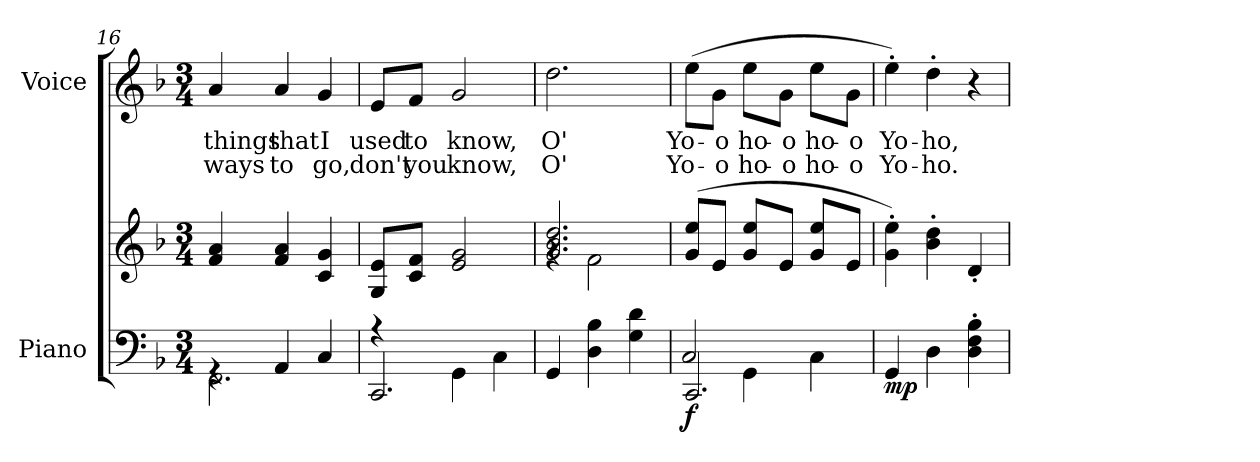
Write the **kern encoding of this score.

**kern	**kern	**dynam	**kern	**text	**text
*part2	*part2	*part2	*part1	*part1	*part1
*staff3	*staff2	*staff2/3	*staff1	*staff1	*staff1
*I"Piano	*	*	*I"Voice	*	*
*I'Pno	*	*	*	*	*
*clefF4	*clefG2	*	*clefG2	*	*
*k[b-]	*k[b-]	*	*k[b-]	*	*
*M3/4	*M3/4	*	*M3/4	*	*
=16	=16	=16	=16	=16	=16
*^	*	*	*	*	*
!	!	!	!	!	!LO:LY:b	!LO:LY:b
4rGG	2.FF\	4f/ 4a/	.	4a/	things	ways
!	!	!	!	!	!LO:LY:b	!LO:LY:b
4AA/	.	4f/ 4a/	.	4a/	that	to
!	!	!	!	!	!LO:LY:b	!LO:LY:b
4C/	.	4c/ 4g/	.	4g/	I	go,
=17	=17	=17	=17	=17	=17	=17
!	!	!	!	!	!LO:LY:b	!LO:LY:b
2.CC/	4rA	8G/ 8e/L	.	8e/L	used	don't
!	!	!	!	!	!LO:LY:b	!LO:LY:b
.	.	8c/ 8f/J	.	8f/J	to	you
!	!	!	!	!	!LO:LY:b	!LO:LY:b
.	4GG\	2e/ 2g/	.	2g/	know,	know,
.	4C\	.	.	.	.	.
=18	=18	=18	=18	=18	=18	=18
*	*	*^	*	*	*	*
!	!	!	!	!	!	!LO:LY:b	!LO:LY:b
*v	*v	*	*	*	*	*	*
4GG/	2.g/ 2.b-/ 2.dd/	4rg	.	2.dd\	O'	O'
4D\ 4B-\	.	2f\	.	.	.	.
4G\ 4d\	.	.	.	.	.	.
*	*v	*v	*	*	*	*
!!LO:PB:g=z
=19	=19	=19	=19	=19	=19
*^	*	*	*	*	*
*	*^	*	*	*	*	*
!	!	!	!	!LO:DY:b=2	!	!LO:LY:b	!LO:LY:b
2.CC/	4ryy	2C/	(<8g/ 8ee/L	f	(>8ee\L	Yo-	Yo-
!	!	!	!	!	!	!LO:LY:b	!LO:LY:b
.	.	.	8e/J	.	8g\J	-o	-o
!	!	!	!	!	!	!LO:LY:b	!LO:LY:b
.	4GG\	.	8g/ 8ee/L	.	8ee\L	ho-	ho-
!	!	!	!	!	!	!LO:LY:b	!LO:LY:b
.	.	.	8e/J	.	8g\J	-o	-o
!	!	!	!	!	!	!LO:LY:b	!LO:LY:b
.	4C\	4ryy	8g/ 8ee/L	.	8ee\L	ho-	ho-
!	!	!	!	!	!	!LO:LY:b	!LO:LY:b
.	.	.	8e/J	.	8g\J	-o	-o
*v	*v	*v	*	*	*	*	*
=20	=20	=20	=20	=20	=20
!	!	!LO:DY:b=2	!	!LO:LY:b	!LO:LY:b
4GG/	4g\' 4ee\')	mp	4ee'\)	Yo-	Yo-
!	!	!	!	!LO:LY:b	!LO:LY:b
4D\	4b-\' 4dd\'	.	4dd'\	-ho,	-ho.
4D\' 4F\' 4B-\'	4d'/	.	4r	.	.
=	=	=	=	=	=
*-	*-	*-	*-	*-	*-
